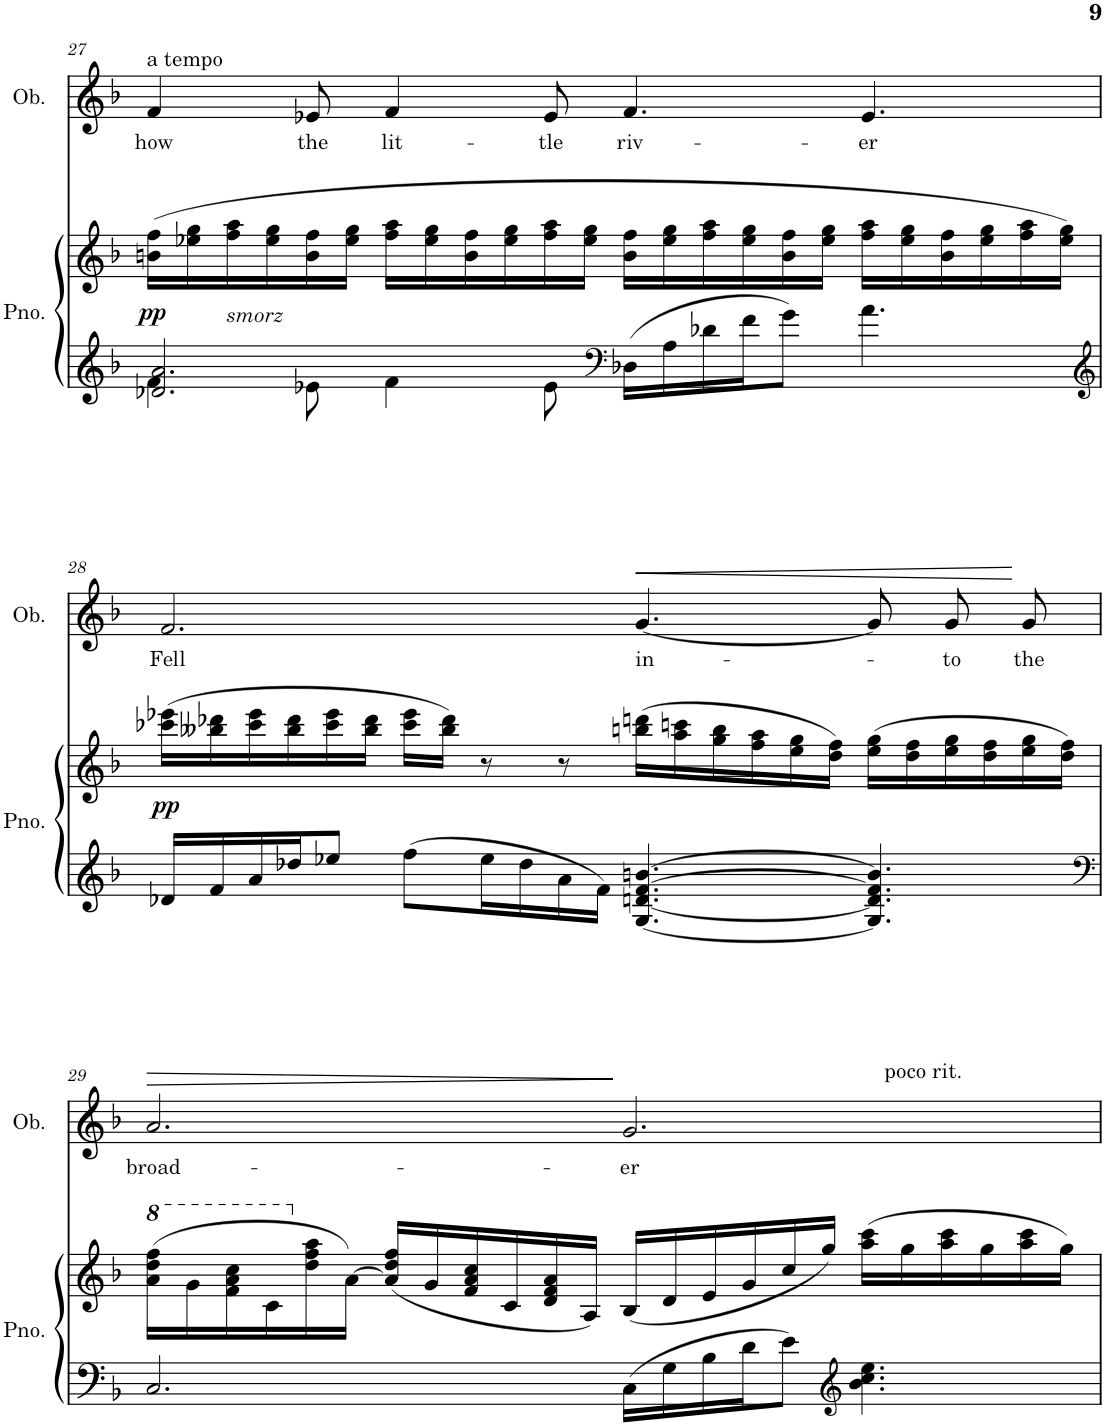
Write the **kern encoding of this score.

**kern	**kern	**dynam	**kern	**text	**dynam
*part2	*part2	*part2	*part1	*part1	*part1
*staff3	*staff2	*staff2/3	*staff1	*staff1	*staff1
*I"Piano	*	*	*I"Oboe	*	*
*I'Pno.	*	*	*I'Ob.	*	*
!!LO:PB:g=z
*clefG2	*clefG2	*	*clefG2	*	*
*k[b-]	*k[b-]	*	*k[b-]	*	*
*M12/8	*M12/8	*	*M12/8	*	*
=27	=27	=27	=27	=27	=27
*^	*	*	*	*	*
!	!	!	!	!LO:TX:a:t=a tempo	!	!
!	!	!	!LO:DY:b	!	!LO:LY:b	!
2.d-X/ 2.a/	4f\	(16bn\ 16ff\LL	pp	4f/	how	.
.	.	16ee-X\ 16gg\	.	.	.	.
!	!	!LO:TX:b:i:t=smorz	!	!	!	!
.	.	16ff\ 16aa\	.	.	.	.
.	.	16ee-\ 16gg\	.	.	.	.
!	!	!	!	!	!LO:LY:b	!
.	8e-X\	16b\ 16ff\	.	8e-X/	the	.
.	.	16ee-\ 16gg\JJ	.	.	.	.
!	!	!	!	!	!LO:LY:b	!
.	4f\	16ff\ 16aa\LL	.	4f/	lit-	.
.	.	16ee-\ 16gg\	.	.	.	.
.	.	16b\ 16ff\	.	.	.	.
.	.	16ee-\ 16gg\	.	.	.	.
!	!	!	!	!	!LO:LY:b	!
.	8e-\	16ff\ 16aa\	.	8e-/	-tle	.
.	.	16ee-\ 16gg\JJ	.	.	.	.
*clefF4	*	*	*	*	*	*
!	!	!	!	!	!LO:LY:b	!
16D-X\LL	2.ryy	16b\ 16ff\LL	.	4.f/	riv-	.
16A\	.	16ee-\ 16gg\	.	.	.	.
16d-X\	.	16ff\ 16aa\	.	.	.	.
16f\J	.	16ee-\ 16gg\	.	.	.	.
8g\J	.	16b\ 16ff\	.	.	.	.
.	.	16ee-\ 16gg\JJ	.	.	.	.
!	!	!	!	!	!LO:LY:b	!
4.a\	.	16ff\ 16aa\LL	.	4.e-/	-er	.
.	.	16ee-\ 16gg\	.	.	.	.
.	.	16b\ 16ff\	.	.	.	.
.	.	16ee-\ 16gg\	.	.	.	.
.	.	16ff\ 16aa\	.	.	.	.
.	.	16ee-\ 16gg\JJ)	.	.	.	.
*v	*v	*	*	*	*	*
!!LO:LB:g=z
=28	=28	=28	=28	=28	=28
*clefG2	*	*	*	*	*
!	!	!LO:DY:b	!	!LO:LY:b	!
16d-X/LL	(16ccc-X\ 16eee-X\LL	pp	2.f/	Fell	.
16f/	16bb--X\ 16ddd-X\	.	.	.	.
16a/	16ccc-\ 16eee-\	.	.	.	.
16dd-X/J	16bb--\ 16ddd-\	.	.	.	.
8ee-X/J	16ccc-\ 16eee-\	.	.	.	.
.	16bb--\ 16ddd-\JJ	.	.	.	.
8ff\L	16ccc-\ 16eee-\LL	.	.	.	.
.	16bb--\ 16ddd-\JJ)	.	.	.	.
16ee-\L	8r	.	.	.	.
16dd-\	.	.	.	.	.
16a\	8r	.	.	.	.
16f\JJ	.	.	.	.	.
!	!	!	!	!LO:LY:b	!LO:HP:b
[4.G/ [4.dn/ [4.f/ [4.bn/	(16bbn\ 16dddn\LL	.	[4.g/	in-	<
.	16aa\ 16cccn\	.	.	.	.
.	16gg\ 16bb\	.	.	.	.
.	16ff\ 16aa\	.	.	.	.
.	16ee\ 16gg\	.	.	.	.
.	16dd\ 16ff\JJ)	.	.	.	.
4.G/] 4.d/] 4.f/] 4.b/]	(16ee\ 16gg\LL	.	8g/L]	.	.
.	16dd\ 16ff\	.	.	.	.
!	!	!	!	!LO:LY:b	!
.	16ee\ 16gg\	.	8g/	-to	.
.	16dd\ 16ff\	.	.	.	.
!	!	!	!	!LO:LY:b	!
.	16ee\ 16gg\	.	8g/J	the	[
.	16dd\ 16ff\JJ)	.	.	.	.
!!LO:LB:g=z
=29	=29	=29	=29	=29	=29
*clefF4	*	*	*	*	*
*	*8va	*	*	*	*
!	!	!	!	!LO:LY:b	!LO:HP:b
2.C/	(16aa\ 16ddd\ 16fff\LL	.	2.a/	broad-	>
.	16gg\	.	.	.	.
.	16ff\ 16aa\ 16ccc\	.	.	.	.
.	16cc\	.	.	.	.
*	*X8va	*	*	*	*
.	16dd\ 16ff\ 16aa\	.	.	.	.
.	[16a\JJ)	.	.	.	.
.	(16a/] 16dd/ 16ff/LL	.	.	.	.
.	16g/	.	.	.	.
.	16f/ 16a/ 16cc/	.	.	.	.
.	16c/	.	.	.	.
.	16d/ 16f/ 16a/	.	.	.	.
.	16A/JJ)	.	.	.	.
!	!	!	!LO:TX:a:t=poco rit.	!	!
!	!	!	!	!LO:LY:b	!
16C\LL	(16B-/LL	.	2.g/	-er	]
16G\	16d/	.	.	.	.
16B-\	16e/	.	.	.	.
16d\J	16g/	.	.	.	.
8e\J	16cc/	.	.	.	.
.	16gg/JJ)	.	.	.	.
*clefG2	*	*	*	*	*
4.b-\ 4.cc\ 4.ee\	(16aa\ 16ccc\LL	.	.	.	.
.	16gg\	.	.	.	.
.	16aa\ 16ccc\	.	.	.	.
.	16gg\	.	.	.	.
.	16aa\ 16ccc\	.	.	.	.
.	16gg\JJ)	.	.	.	.
=	=	=	=	=	=
*-	*-	*-	*-	*-	*-
